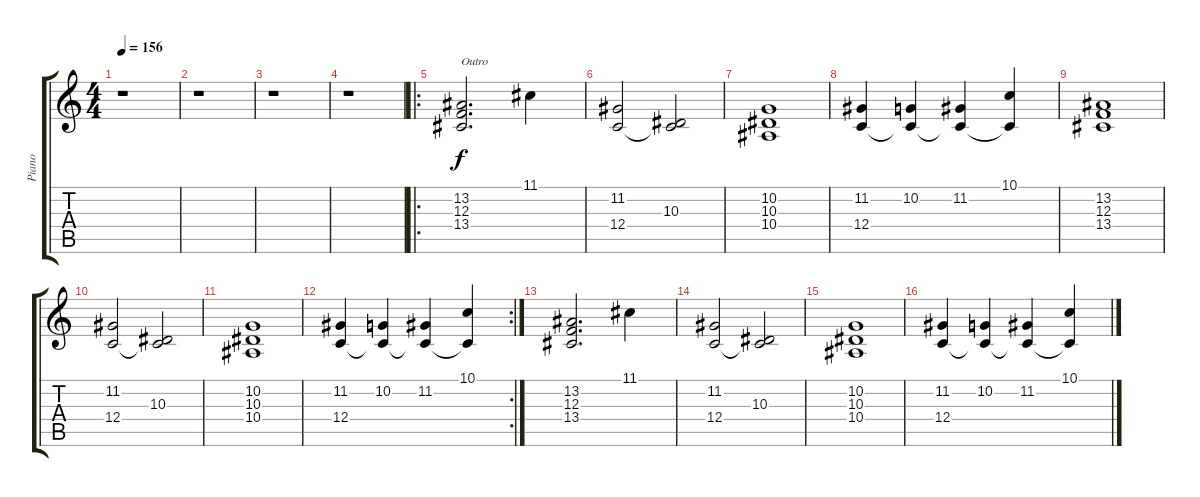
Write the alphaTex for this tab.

\track ("Piano " "Piano ") {instrument acousticgrandpiano}
\staff {score tabs}
\tuning (D4 A3 F3 C3 G2 C2) {hide}
\ts (4 4)
\tempo 156
\clef g2
\ks c
r.1{dy f} |
r.1 |
r.1 |
r.1 |
\ro
(13.2 12.3 13.4).2{d txt "Outro"} 11.1.4 |
(11.2 12.4).2 (10.3 12.4{t}).2 |
(10.2 10.3 10.4).1 |
(11.2 12.4).4 (10.2 12.4{t}).4 (11.2 12.4{t}).4 (10.1 12.4{t}).4 |
(13.2 12.3 13.4).1 |
(11.2 12.4).2 (10.3 12.4{t}).2 |
(10.2 10.3 10.4).1 |
\rc 2
(11.2 12.4).4 (10.2 12.4{t}).4 (11.2 12.4{t}).4 (10.1 12.4{t}).4 |
(13.2 12.3 13.4).2{d} 11.1.4 |
(11.2 12.4).2 (10.3 12.4{t}).2 |
(10.2 10.3 10.4).1 |
(11.2 12.4).4 (10.2 12.4{t}).4 (11.2 12.4{t}).4 (10.1 12.4{t}).4
